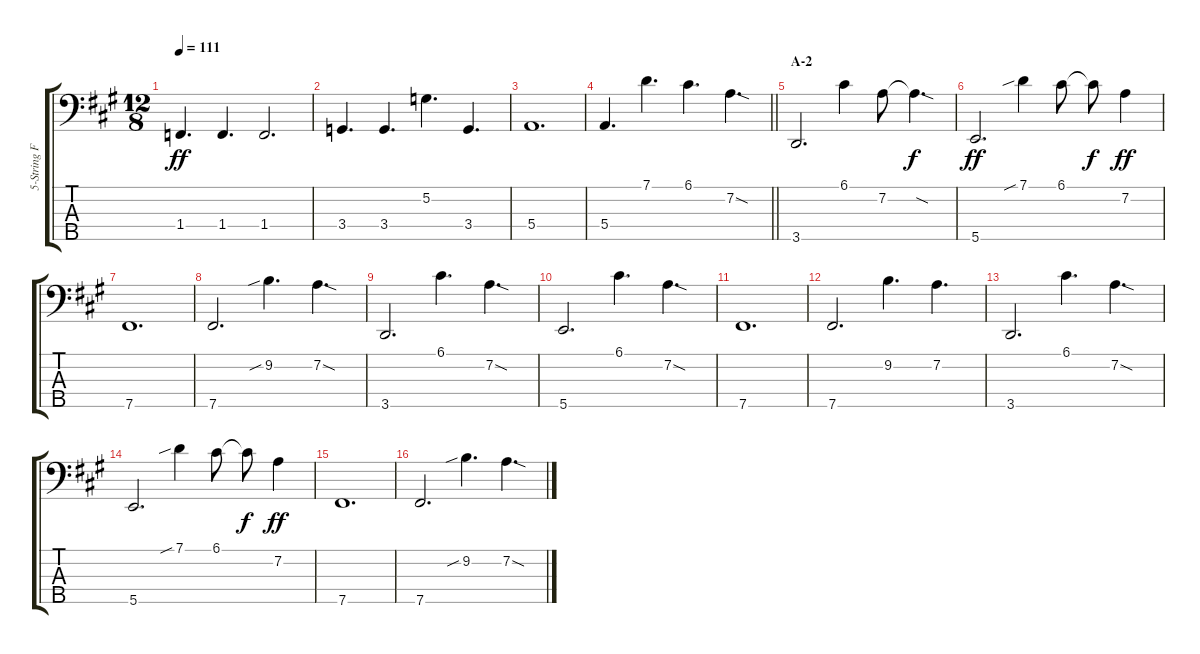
\track ("5-String Fretless Bass" "5-String F") {instrument fretlessbass}
\staff {score tabs}
\tuning (G2 D2 A1 E1 B0) {hide}
\ts (12 8)
\tempo 111
\clef f4
\ks a
1.4.4{d dy ff} 1.4.4{d} 1.4.2{d} |
3.4.4{d} 3.4.4{d} 5.2.4{d} 3.4.4{d} |
5.4.1{d} |
\barLineRight lightlight
5.4.4{d} 7.1.4{d} 6.1.4{d} 7.2{sod}.4{d} |
\section ("" "A-2")
3.5.2{d} 6.1.4 7.2.8 7.2{sod t}.4{d dy f} |
5.5.2{d dy ff} 7.1{sib}.4 6.1.8 6.1{t}.8{dy f} 7.2.4{dy ff} |
7.5.1{d} |
7.5.2{d} 9.2{sib}.4{d} 7.2{sod}.4{d} |
3.5.2{d} 6.1.4{d} 7.2{sod}.4{d} |
5.5.2{d} 6.1.4{d} 7.2{sod}.4{d} |
7.5.1{d} |
7.5.2{d} 9.2.4{d} 7.2.4{d} |
3.5.2{d} 6.1.4{d} 7.2{sod}.4{d} |
5.5.2{d} 7.1{sib}.4 6.1.8 6.1{t}.8{dy f} 7.2.4{dy ff} |
7.5.1{d} |
7.5.2{d} 9.2{sib}.4{d} 7.2{sod}.4{d}
